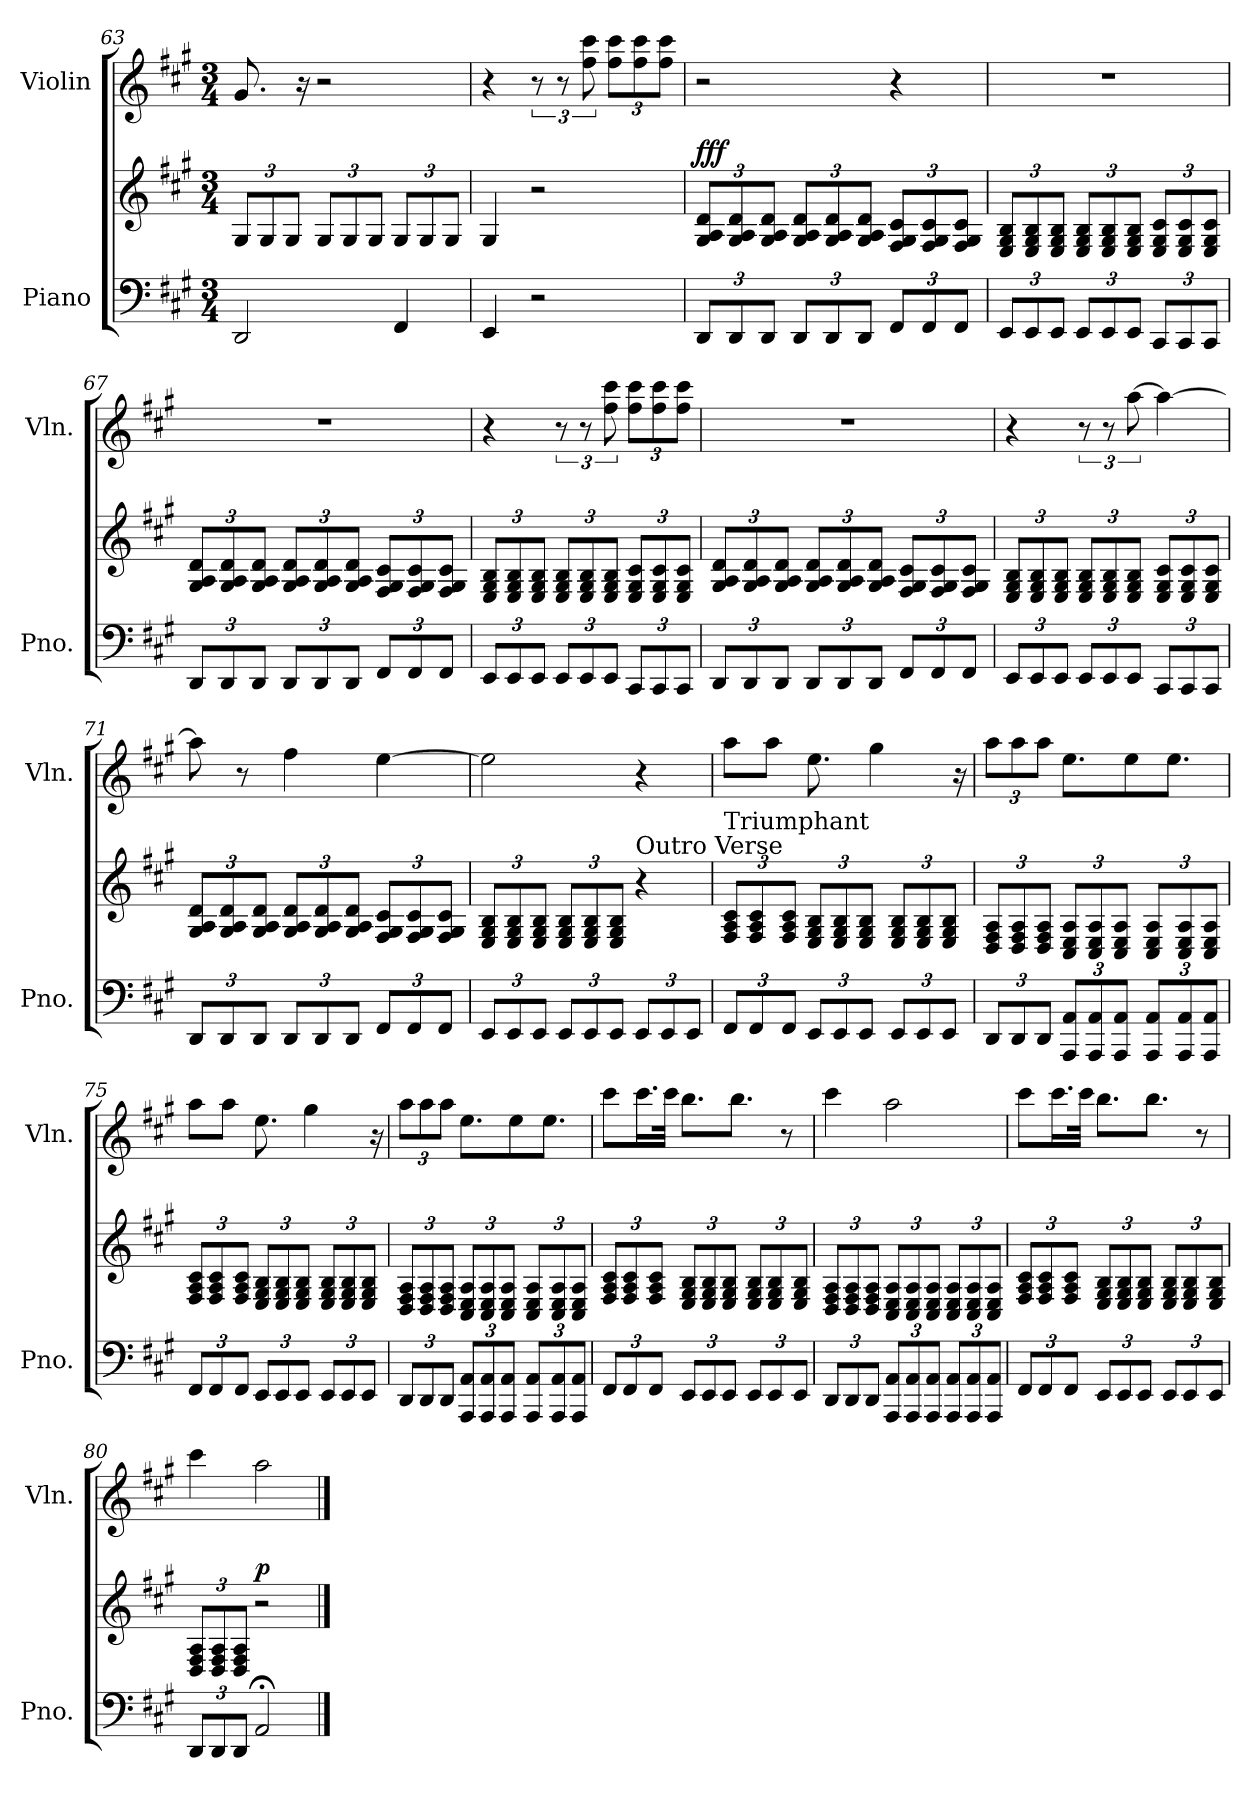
**kern	**kern	**dynam	**kern
*part2	*part2	*part2	*part1
*staff3	*staff2	*staff2/3	*staff1
*I"Piano	*	*	*I"Violin
*I'Pno.	*	*	*I'Vln.
*clefF4	*clefG2	*	*clefG2
*k[f#c#g#]	*k[f#c#g#]	*	*k[f#c#g#]
*M3/4	*M3/4	*	*M3/4
*	*Xbrackettup	*	*
=63	=63	=63	=63
2DD/	12G#/L	.	8.g#/
.	12G#/	.	.
.	12G#/J	.	.
.	.	.	16r
.	12G#/L	.	2r
.	12G#/	.	.
.	12G#/J	.	.
4FF#/	12G#/L	.	.
.	12G#/	.	.
.	12G#/J	.	.
=64	=64	=64	=64
4EE/	4G#/	.	4r
2r	2r	.	12r
.	.	.	12r
.	.	.	12ff#\ 12ccc#\
*	*	*	*Xbrackettup
.	.	.	12ff#\ 12ccc#\L
.	.	.	12ff#\ 12ccc#\
.	.	.	12ff#\ 12ccc#\J
!!LO:LB:g=z
=65	=65	=65	=65
*Xbrackettup	*	*	*
!	!	!LO:DY:a	!
12DD/L	12G#/ 12A/ 12d/L	fff	2r
12DD/	12G#/ 12A/ 12d/	.	.
12DD/J	12G#/ 12A/ 12d/J	.	.
12DD/L	12G#/ 12A/ 12d/L	.	.
12DD/	12G#/ 12A/ 12d/	.	.
12DD/J	12G#/ 12A/ 12d/J	.	.
12FF#/L	12F#/ 12G#/ 12c#/L	.	4r
12FF#/	12F#/ 12G#/ 12c#/	.	.
12FF#/J	12F#/ 12G#/ 12c#/J	.	.
=66	=66	=66	=66
12EE/L	12E/ 12G#/ 12B/L	.	2.r
12EE/	12E/ 12G#/ 12B/	.	.
12EE/J	12E/ 12G#/ 12B/J	.	.
12EE/L	12E/ 12G#/ 12B/L	.	.
12EE/	12E/ 12G#/ 12B/	.	.
12EE/J	12E/ 12G#/ 12B/J	.	.
12CC#/L	12E/ 12G#/ 12c#/L	.	.
12CC#/	12E/ 12G#/ 12c#/	.	.
12CC#/J	12E/ 12G#/ 12c#/J	.	.
!!LO:PB:g=z
=67	=67	=67	=67
12DD/L	12G#/ 12A/ 12d/L	.	2.r
12DD/	12G#/ 12A/ 12d/	.	.
12DD/J	12G#/ 12A/ 12d/J	.	.
12DD/L	12G#/ 12A/ 12d/L	.	.
12DD/	12G#/ 12A/ 12d/	.	.
12DD/J	12G#/ 12A/ 12d/J	.	.
12FF#/L	12F#/ 12G#/ 12c#/L	.	.
12FF#/	12F#/ 12G#/ 12c#/	.	.
12FF#/J	12F#/ 12G#/ 12c#/J	.	.
=68	=68	=68	=68
12EE/L	12E/ 12G#/ 12B/L	.	4r
12EE/	12E/ 12G#/ 12B/	.	.
12EE/J	12E/ 12G#/ 12B/J	.	.
*	*	*	*brackettup
12EE/L	12E/ 12G#/ 12B/L	.	12r
12EE/	12E/ 12G#/ 12B/	.	12r
12EE/J	12E/ 12G#/ 12B/J	.	12ff#\ 12ccc#\
*	*	*	*Xbrackettup
12CC#/L	12E/ 12G#/ 12c#/L	.	12ff#\ 12ccc#\L
12CC#/	12E/ 12G#/ 12c#/	.	12ff#\ 12ccc#\
12CC#/J	12E/ 12G#/ 12c#/J	.	12ff#\ 12ccc#\J
!!LO:LB:g=z
=69	=69	=69	=69
12DD/L	12G#/ 12A/ 12d/L	.	2.r
12DD/	12G#/ 12A/ 12d/	.	.
12DD/J	12G#/ 12A/ 12d/J	.	.
12DD/L	12G#/ 12A/ 12d/L	.	.
12DD/	12G#/ 12A/ 12d/	.	.
12DD/J	12G#/ 12A/ 12d/J	.	.
12FF#/L	12F#/ 12G#/ 12c#/L	.	.
12FF#/	12F#/ 12G#/ 12c#/	.	.
12FF#/J	12F#/ 12G#/ 12c#/J	.	.
=70	=70	=70	=70
12EE/L	12E/ 12G#/ 12B/L	.	4r
12EE/	12E/ 12G#/ 12B/	.	.
12EE/J	12E/ 12G#/ 12B/J	.	.
*	*	*	*brackettup
12EE/L	12E/ 12G#/ 12B/L	.	12r
12EE/	12E/ 12G#/ 12B/	.	12r
12EE/J	12E/ 12G#/ 12B/J	.	[12aa\
12CC#/L	12E/ 12G#/ 12c#/L	.	4aa\_
12CC#/	12E/ 12G#/ 12c#/	.	.
12CC#/J	12E/ 12G#/ 12c#/J	.	.
!!LO:LB:g=z
=71	=71	=71	=71
12DD/L	12G#/ 12A/ 12d/L	.	8aa\]
12DD/	12G#/ 12A/ 12d/	.	.
.	.	.	8r
12DD/J	12G#/ 12A/ 12d/J	.	.
12DD/L	12G#/ 12A/ 12d/L	.	4ff#\
12DD/	12G#/ 12A/ 12d/	.	.
12DD/J	12G#/ 12A/ 12d/J	.	.
12FF#/L	12F#/ 12G#/ 12c#/L	.	[4ee\
12FF#/	12F#/ 12G#/ 12c#/	.	.
12FF#/J	12F#/ 12G#/ 12c#/J	.	.
=72	=72	=72	=72
12EE/L	12E/ 12G#/ 12B/L	.	2ee\]
12EE/	12E/ 12G#/ 12B/	.	.
12EE/J	12E/ 12G#/ 12B/J	.	.
12EE/L	12E/ 12G#/ 12B/L	.	.
12EE/	12E/ 12G#/ 12B/	.	.
12EE/J	12E/ 12G#/ 12B/J	.	.
!	!LO:TX:a:t=Outro Verse	!	!
12EE/L	4r	.	4r
12EE/	.	.	.
12EE/J	.	.	.
=73	=73	=73	=73
!	!LO:TX:a:t=Triumphant	!	!
12FF#/L	12F#/ 12A/ 12c#/L	.	8aa\L
12FF#/	12F#/ 12A/ 12c#/	.	.
.	.	.	8aa\J
12FF#/J	12F#/ 12A/ 12c#/J	.	.
12EE/L	12E/ 12G#/ 12B/L	.	8.ee\
12EE/	12E/ 12G#/ 12B/	.	.
12EE/J	12E/ 12G#/ 12B/J	.	.
.	.	.	4gg#\
12EE/L	12E/ 12G#/ 12B/L	.	.
12EE/	12E/ 12G#/ 12B/	.	.
12EE/J	12E/ 12G#/ 12B/J	.	.
.	.	.	16r
!!LO:LB:g=z
=74	=74	=74	=74
*	*	*	*Xbrackettup
12DD/L	12D/ 12F#/ 12A/L	.	12aa\L
12DD/	12D/ 12F#/ 12A/	.	12aa\
12DD/J	12D/ 12F#/ 12A/J	.	12aa\J
12AAA/ 12AA/L	12C#/ 12E/ 12A/L	.	8.ee\L
12AAA/ 12AA/	12C#/ 12E/ 12A/	.	.
12AAA/ 12AA/J	12C#/ 12E/ 12A/J	.	.
.	.	.	8ee\
12AAA/ 12AA/L	12C#/ 12E/ 12A/L	.	.
.	.	.	8.ee\J
12AAA/ 12AA/	12C#/ 12E/ 12A/	.	.
12AAA/ 12AA/J	12C#/ 12E/ 12A/J	.	.
=75	=75	=75	=75
12FF#/L	12F#/ 12A/ 12c#/L	.	8aa\L
12FF#/	12F#/ 12A/ 12c#/	.	.
.	.	.	8aa\J
12FF#/J	12F#/ 12A/ 12c#/J	.	.
12EE/L	12E/ 12G#/ 12B/L	.	8.ee\
12EE/	12E/ 12G#/ 12B/	.	.
12EE/J	12E/ 12G#/ 12B/J	.	.
.	.	.	4gg#\
12EE/L	12E/ 12G#/ 12B/L	.	.
12EE/	12E/ 12G#/ 12B/	.	.
12EE/J	12E/ 12G#/ 12B/J	.	.
.	.	.	16r
=76	=76	=76	=76
12DD/L	12D/ 12F#/ 12A/L	.	12aa\L
12DD/	12D/ 12F#/ 12A/	.	12aa\
12DD/J	12D/ 12F#/ 12A/J	.	12aa\J
12AAA/ 12AA/L	12C#/ 12E/ 12A/L	.	8.ee\L
12AAA/ 12AA/	12C#/ 12E/ 12A/	.	.
12AAA/ 12AA/J	12C#/ 12E/ 12A/J	.	.
.	.	.	8ee\
12AAA/ 12AA/L	12C#/ 12E/ 12A/L	.	.
.	.	.	8.ee\J
12AAA/ 12AA/	12C#/ 12E/ 12A/	.	.
12AAA/ 12AA/J	12C#/ 12E/ 12A/J	.	.
!!LO:PB:g=z
=77	=77	=77	=77
12FF#/L	12F#/ 12A/ 12c#/L	.	8ccc#\L
12FF#/	12F#/ 12A/ 12c#/	.	.
.	.	.	16.ccc#\L
12FF#/J	12F#/ 12A/ 12c#/J	.	.
.	.	.	32ccc#\JJk
12EE/L	12E/ 12G#/ 12B/L	.	8.bb\L
12EE/	12E/ 12G#/ 12B/	.	.
12EE/J	12E/ 12G#/ 12B/J	.	.
.	.	.	8.bb\J
12EE/L	12E/ 12G#/ 12B/L	.	.
12EE/	12E/ 12G#/ 12B/	.	.
.	.	.	8r
12EE/J	12E/ 12G#/ 12B/J	.	.
=78	=78	=78	=78
12DD/L	12D/ 12F#/ 12A/L	.	4ccc#\
12DD/	12D/ 12F#/ 12A/	.	.
12DD/J	12D/ 12F#/ 12A/J	.	.
12AAA/ 12AA/L	12C#/ 12E/ 12A/L	.	2aa\
12AAA/ 12AA/	12C#/ 12E/ 12A/	.	.
12AAA/ 12AA/J	12C#/ 12E/ 12A/J	.	.
12AAA/ 12AA/L	12C#/ 12E/ 12A/L	.	.
12AAA/ 12AA/	12C#/ 12E/ 12A/	.	.
12AAA/ 12AA/J	12C#/ 12E/ 12A/J	.	.
=79	=79	=79	=79
12FF#/L	12F#/ 12A/ 12c#/L	.	8ccc#\L
12FF#/	12F#/ 12A/ 12c#/	.	.
.	.	.	16.ccc#\L
12FF#/J	12F#/ 12A/ 12c#/J	.	.
.	.	.	32ccc#\JJk
12EE/L	12E/ 12G#/ 12B/L	.	8.bb\L
12EE/	12E/ 12G#/ 12B/	.	.
12EE/J	12E/ 12G#/ 12B/J	.	.
.	.	.	8.bb\J
12EE/L	12E/ 12G#/ 12B/L	.	.
12EE/	12E/ 12G#/ 12B/	.	.
.	.	.	8r
12EE/J	12E/ 12G#/ 12B/J	.	.
=80	=80	=80	=80
12DD/L	12D/ 12F#/ 12A/L	.	4ccc#\
12DD/	12D/ 12F#/ 12A/	.	.
12DD/J	12D/ 12F#/ 12A/J	.	.
!	!	!LO:DY:a	!
2AA;</	2r	p	2aa\
==	==	==	==
*-	*-	*-	*-
